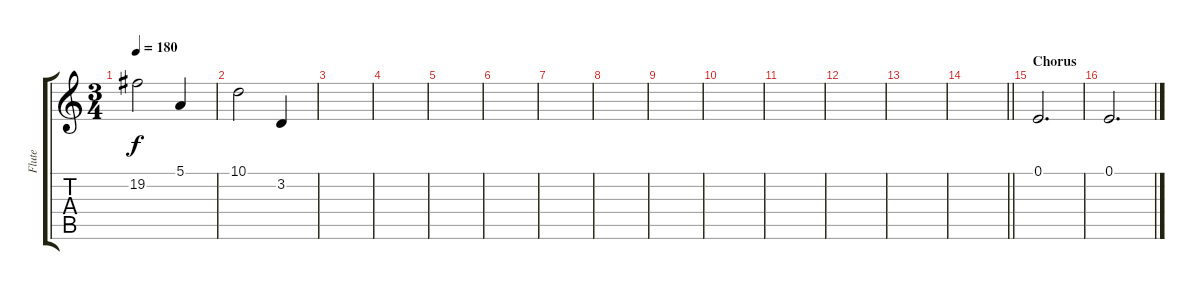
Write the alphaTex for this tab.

\track ("Flute" "Flute") {instrument viola}
\staff {score tabs}
\tuning (E4 B3 G3 D3 A2 E2) {hide}
\ts (3 4)
\tempo 180
\clef g2
\ks c
19.2.2{dy f} 5.1.4 |
10.1.2 3.2.4 |
|
|
|
|
|
|
|
|
|
|
|
\barLineRight lightlight
|
\section ("" "Chorus")
0.1.2{d} |
0.1.2{d}
